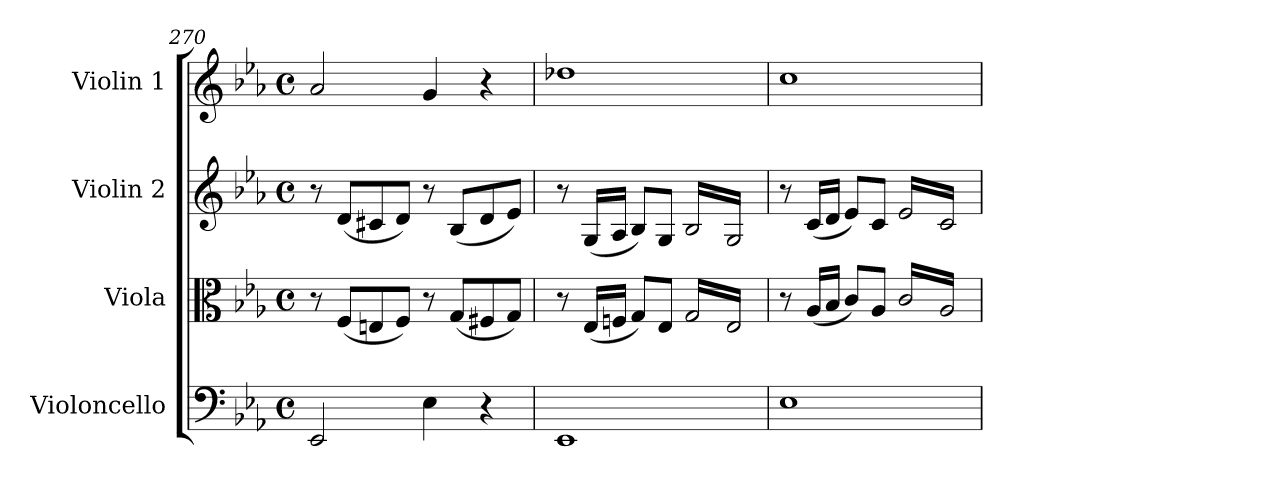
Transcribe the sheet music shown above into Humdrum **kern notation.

**kern	**kern	**kern	**kern
*part4	*part3	*part2	*part1
*staff4	*staff3	*staff2	*staff1
*I"Violoncello	*I"Viola	*I"Violin 2	*I"Violin 1
*I'Vc	*I'Vla	*I'Vln	*I'Vln
*clefF4	*clefC3	*clefG2	*clefG2
*k[b-e-a-]	*k[b-e-a-]	*k[b-e-a-]	*k[b-e-a-]
*M4/4	*M4/4	*M4/4	*M4/4
*met(c)	*met(c)	*met(c)	*met(c)
=270	=270	=270	=270
2EE-/	8r	8r	2a-/
.	(8F/L	(8d/L	.
.	8En/	8c#X/	.
.	8F/J)	8d/J)	.
4E-\	8r	8r	4g/
.	(8G/L	(8B-/L	.
4r	8F#X/	8d/	4r
.	8G/J)	8e-/J)	.
=271	=271	=271	=271
1EE-	8r	8r	1dd-X
.	(16E-/LL	(16G/LL	.
.	16Fn/JJ	16A-/JJ	.
.	8G/L)	8B-/L)	.
.	8E-/J	8G/J	.
*	*tremolo	*	*
*	*	*tremolo	*
.	16G/LL	16B-/LL	.
.	16E-/	16G/	.
.	16G/	16B-/	.
.	16E-/	16G/	.
.	16G/	16B-/	.
.	16E-/	16G/	.
.	16G/	16B-/	.
.	16E-/JJ	16G/JJ	.
*	*	*Xtremolo	*
*	*Xtremolo	*	*
=272	=272	=272	=272
1E-	8r	8r	1cc
.	.	.	.
.	(16A-/LL	(16c/LL	.
.	16B-/JJ	16d/JJ	.
.	8c/L)	8e-/L)	.
.	8A-/J	8c/J	.
*	*tremolo	*	*
*	*	*tremolo	*
.	16c/LL	16e-/LL	.
.	16A-/	16c/	.
.	16c/	16e-/	.
.	16A-/	16c/	.
.	16c/	16e-/	.
.	16A-/	16c/	.
.	16c/	16e-/	.
.	16A-/JJ	16c/JJ	.
*	*	*Xtremolo	*
*	*Xtremolo	*	*
.	.	.	.
.	.	.	.
.	.	.	.
.	.	.	.
=	=	=	=
*-	*-	*-	*-
